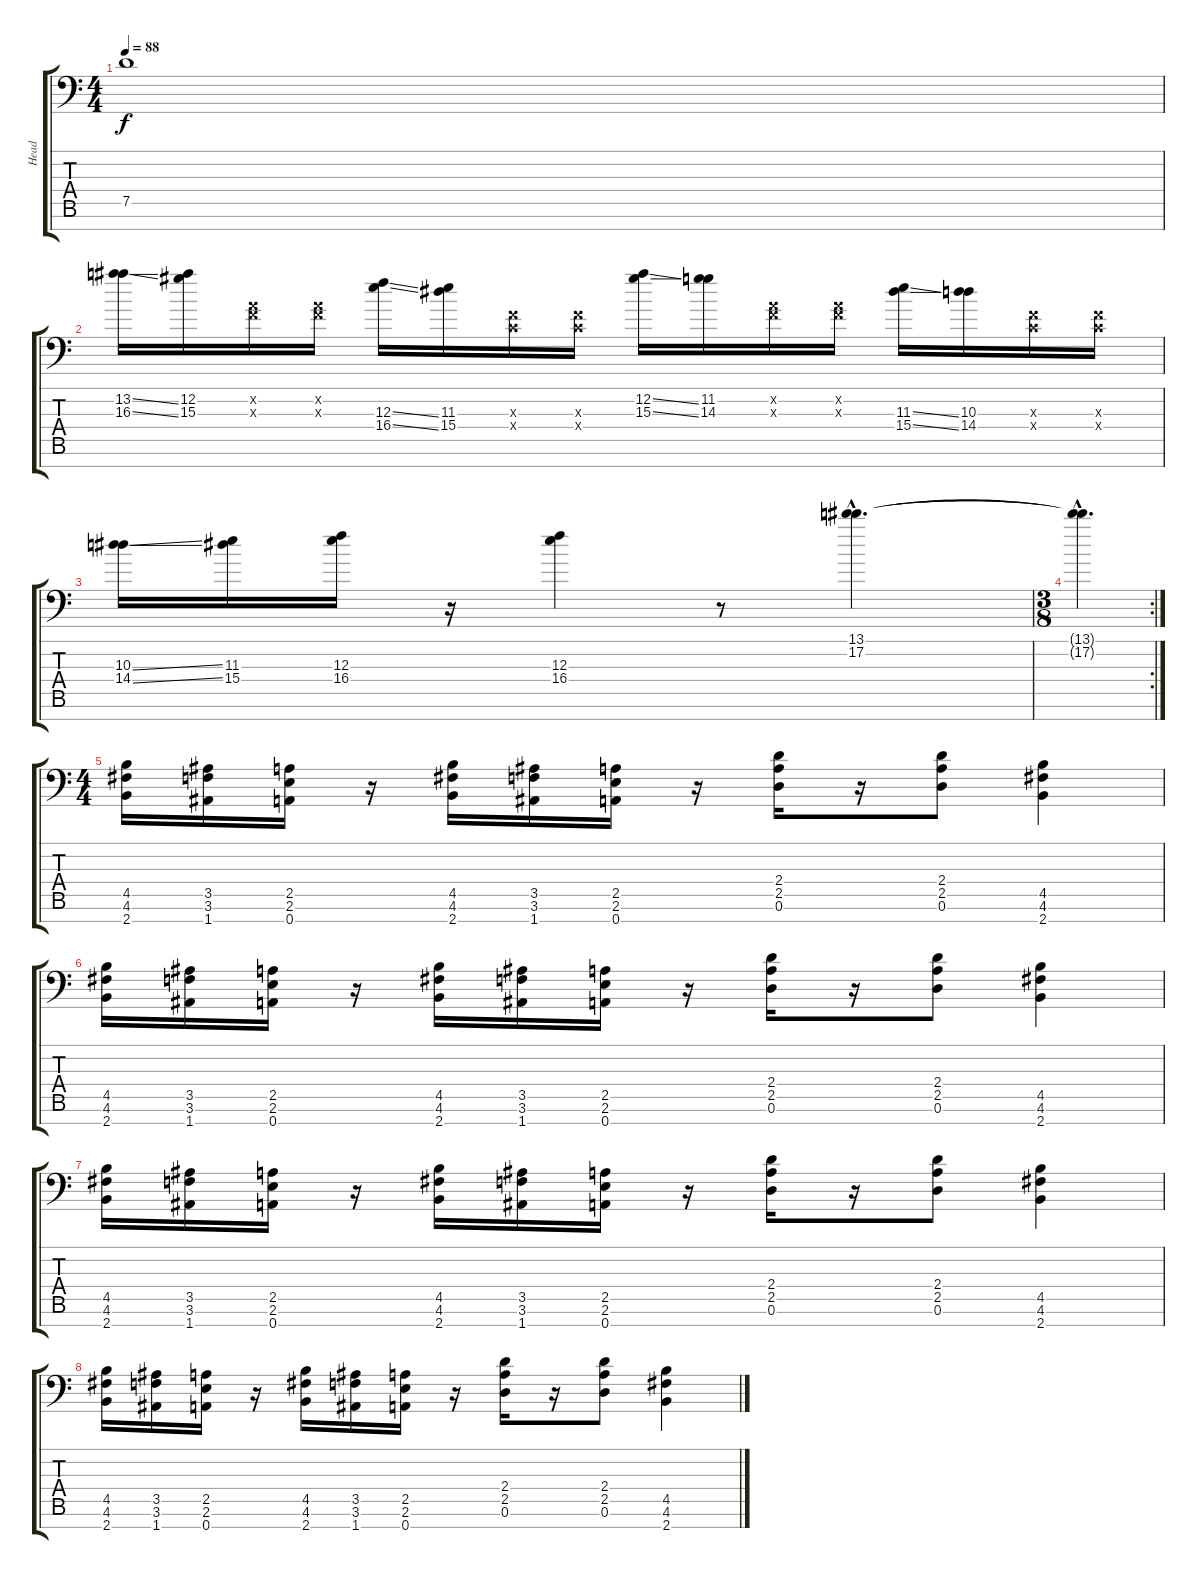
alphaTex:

\track ("Head" "Head") {instrument distortionguitar}
\staff {score tabs}
\tuning (D4 A3 F3 C3 G2 D2 A1) {hide}
\ts (4 4)
\tempo 88
\clef f4
\ks c
7.5{t}.1{dy f} |
(13.2{ss} 16.3{ss}).16{volume 13} (12.2 15.3).16 (0.2{x} 0.3{x}).16 (0.2{x} 0.3{x}).16 (12.3{ss} 16.4{ss}).16 (11.3 15.4).16 (0.3{x} 0.4{x}).16 (0.3{x} 0.4{x}).16 (12.2{ss} 15.3{ss}).16 (11.2 14.3).16 (0.2{x} 0.3{x}).16 (0.2{x} 0.3{x}).16 (11.3{ss} 15.4{ss}).16 (10.3 14.4).16 (0.3{x} 0.4{x}).16 (0.3{x} 0.4{x}).16 |
(10.3{ss} 14.4{ss}).16 (11.3 15.4).16 (12.3 16.4).16 r.16 (12.3 16.4).4 r.8 (13.1{hac} 17.2{hac}).4{d} |
\rc 2
\ts (3 8)
(13.1{hac t} 17.2{hac t}).4{d} |
\ts (4 4)
(4.5 4.6 2.7).16 (3.5 3.6 1.7).16 (2.5 2.6 0.7).16 r.16 (4.5 4.6 2.7).16 (3.5 3.6 1.7).16 (2.5 2.6 0.7).16 r.16 (2.4 2.5 0.6).16 r.16 (2.4 2.5 0.6).8 (4.5 4.6 2.7).4 |
(4.5 4.6 2.7).16 (3.5 3.6 1.7).16 (2.5 2.6 0.7).16 r.16 (4.5 4.6 2.7).16 (3.5 3.6 1.7).16 (2.5 2.6 0.7).16 r.16 (2.4 2.5 0.6).16 r.16 (2.4 2.5 0.6).8 (4.5 4.6 2.7).4 |
(4.5 4.6 2.7).16 (3.5 3.6 1.7).16 (2.5 2.6 0.7).16 r.16 (4.5 4.6 2.7).16 (3.5 3.6 1.7).16 (2.5 2.6 0.7).16 r.16 (2.4 2.5 0.6).16 r.16 (2.4 2.5 0.6).8 (4.5 4.6 2.7).4 |
(4.5 4.6 2.7).16 (3.5 3.6 1.7).16 (2.5 2.6 0.7).16 r.16 (4.5 4.6 2.7).16 (3.5 3.6 1.7).16 (2.5 2.6 0.7).16 r.16 (2.4 2.5 0.6).16 r.16 (2.4 2.5 0.6).8 (4.5 4.6 2.7).4
